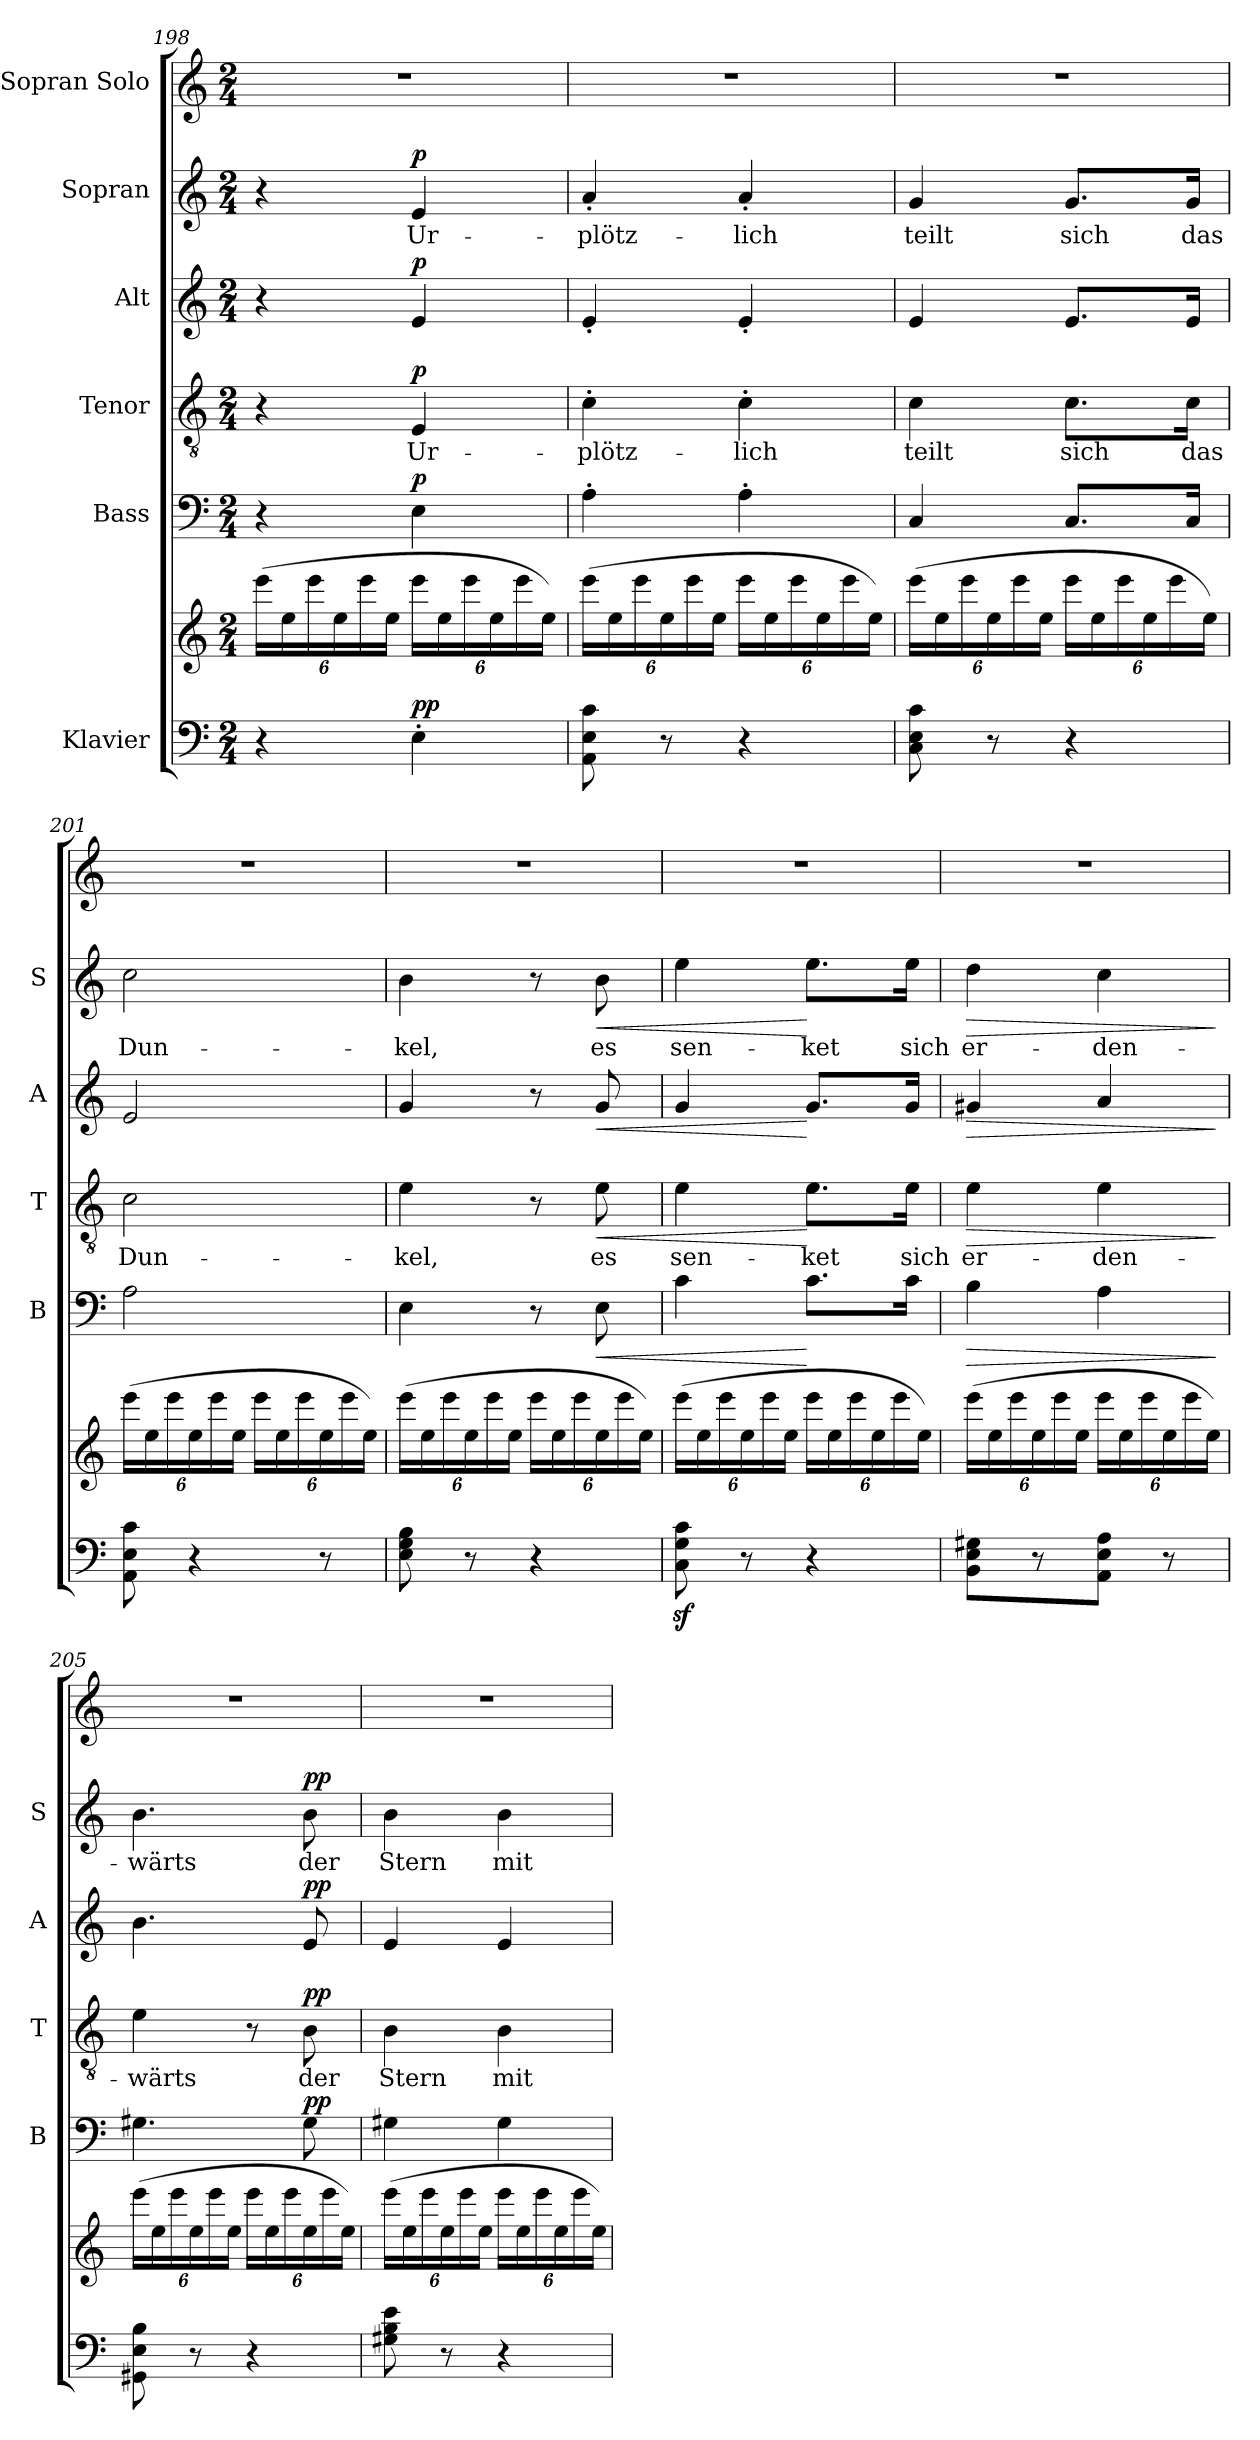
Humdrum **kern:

**kern	**kern	**dynam	**kern	**dynam	**kern	**text	**dynam	**kern	**dynam	**kern	**text	**dynam	**kern
*part6	*part6	*part6	*part5	*part5	*part4	*part4	*part4	*part3	*part3	*part2	*part2	*part2	*part1
*staff7	*staff6	*staff6/7	*staff5	*staff5	*staff4	*staff4	*staff4	*staff3	*staff3	*staff2	*staff2	*staff2	*staff1
*I"Klavier	*	*	*I"Bass	*	*I"Tenor	*	*	*I"Alt	*	*I"Sopran	*	*	*I"Sopran Solo
*	*	*	*I'B	*	*I'T	*	*	*I'A	*	*I'S	*	*	*
!!LO:PB:g=z
*clefF4	*clefG2	*	*clefF4	*	*clefGv2	*	*	*clefG2	*	*clefG2	*	*	*clefG2
*k[]	*k[]	*	*k[]	*	*k[]	*	*	*k[]	*	*k[]	*	*	*k[]
*M2/4	*M2/4	*	*M2/4	*	*M2/4	*	*	*M2/4	*	*M2/4	*	*	*M2/4
*	*Xbrackettup	*	*	*	*	*	*	*	*	*	*	*	*
=198	=198	=198	=198	=198	=198	=198	=198	=198	=198	=198	=198	=198	=198
4r	(24eee\LL	.	4r	.	4r	.	.	4r	.	4r	.	.	2r
.	24ee\	.	.	.	.	.	.	.	.	.	.	.	.
.	24eee\	.	.	.	.	.	.	.	.	.	.	.	.
.	24ee\	.	.	.	.	.	.	.	.	.	.	.	.
.	24eee\	.	.	.	.	.	.	.	.	.	.	.	.
.	24ee\JJ	.	.	.	.	.	.	.	.	.	.	.	.
!	!	!LO:DY:a=2	!	!LO:DY:a	!	!LO:LY:b	!LO:DY:a	!	!LO:DY:a	!	!LO:LY:b	!LO:DY:a	!
4E'\	24eee\LL	pp	4E\	p	4E/	Ur-	p	4e/	p	4e/	Ur-	p	.
.	24ee\	.	.	.	.	.	.	.	.	.	.	.	.
.	24eee\	.	.	.	.	.	.	.	.	.	.	.	.
.	24ee\	.	.	.	.	.	.	.	.	.	.	.	.
.	24eee\	.	.	.	.	.	.	.	.	.	.	.	.
.	24ee\JJ)	.	.	.	.	.	.	.	.	.	.	.	.
=199	=199	=199	=199	=199	=199	=199	=199	=199	=199	=199	=199	=199	=199
!	!	!	!	!	!	!LO:LY:b	!	!	!	!	!LO:LY:b	!	!
8AA\ 8E\ 8c\	(24eee\LL	.	4A'\	.	4c'\	-plötz-	.	4e'/	.	4a'/	-plötz-	.	2r
.	24ee\	.	.	.	.	.	.	.	.	.	.	.	.
.	24eee\	.	.	.	.	.	.	.	.	.	.	.	.
8r	24ee\	.	.	.	.	.	.	.	.	.	.	.	.
.	24eee\	.	.	.	.	.	.	.	.	.	.	.	.
.	24ee\JJ	.	.	.	.	.	.	.	.	.	.	.	.
!	!	!	!	!	!	!LO:LY:b	!	!	!	!	!LO:LY:b	!	!
4r	24eee\LL	.	4A'\	.	4c'\	-lich	.	4e'/	.	4a'/	-lich	.	.
.	24ee\	.	.	.	.	.	.	.	.	.	.	.	.
.	24eee\	.	.	.	.	.	.	.	.	.	.	.	.
.	24ee\	.	.	.	.	.	.	.	.	.	.	.	.
.	24eee\	.	.	.	.	.	.	.	.	.	.	.	.
.	24ee\JJ)	.	.	.	.	.	.	.	.	.	.	.	.
=200	=200	=200	=200	=200	=200	=200	=200	=200	=200	=200	=200	=200	=200
!	!	!	!	!	!	!LO:LY:b	!	!	!	!	!LO:LY:b	!	!
8C\ 8E\ 8c\	(24eee\LL	.	4C/	.	4c\	teilt	.	4e/	.	4g/	teilt	.	2r
.	24ee\	.	.	.	.	.	.	.	.	.	.	.	.
.	24eee\	.	.	.	.	.	.	.	.	.	.	.	.
8r	24ee\	.	.	.	.	.	.	.	.	.	.	.	.
.	24eee\	.	.	.	.	.	.	.	.	.	.	.	.
.	24ee\JJ	.	.	.	.	.	.	.	.	.	.	.	.
!	!	!	!	!	!	!LO:LY:b	!	!	!	!	!LO:LY:b	!	!
4r	24eee\LL	.	8.C/L	.	8.c\L	sich	.	8.e/L	.	8.g/L	sich	.	.
.	24ee\	.	.	.	.	.	.	.	.	.	.	.	.
.	24eee\	.	.	.	.	.	.	.	.	.	.	.	.
.	24ee\	.	.	.	.	.	.	.	.	.	.	.	.
.	24eee\	.	.	.	.	.	.	.	.	.	.	.	.
!	!	!	!	!	!	!LO:LY:b	!	!	!	!	!LO:LY:b	!	!
.	.	.	16C/Jk	.	16c\Jk	das	.	16e/Jk	.	16g/Jk	das	.	.
.	24ee\JJ)	.	.	.	.	.	.	.	.	.	.	.	.
=201	=201	=201	=201	=201	=201	=201	=201	=201	=201	=201	=201	=201	=201
!	!	!	!	!	!	!LO:LY:b	!	!	!	!	!LO:LY:b	!	!
8AA\ 8E\ 8c\	(24eee\LL	.	2A\	.	2c\	Dun-	.	2e/	.	2cc\	Dun-	.	2r
.	24ee\	.	.	.	.	.	.	.	.	.	.	.	.
.	24eee\	.	.	.	.	.	.	.	.	.	.	.	.
4r	24ee\	.	.	.	.	.	.	.	.	.	.	.	.
.	24eee\	.	.	.	.	.	.	.	.	.	.	.	.
.	24ee\JJ	.	.	.	.	.	.	.	.	.	.	.	.
.	24eee\LL	.	.	.	.	.	.	.	.	.	.	.	.
.	24ee\	.	.	.	.	.	.	.	.	.	.	.	.
.	24eee\	.	.	.	.	.	.	.	.	.	.	.	.
8r	24ee\	.	.	.	.	.	.	.	.	.	.	.	.
.	24eee\	.	.	.	.	.	.	.	.	.	.	.	.
.	24ee\JJ)	.	.	.	.	.	.	.	.	.	.	.	.
=202	=202	=202	=202	=202	=202	=202	=202	=202	=202	=202	=202	=202	=202
!	!	!	!	!	!	!LO:LY:b	!	!	!	!	!LO:LY:b	!	!
8E\ 8G\ 8B\	(24eee\LL	.	4E\	.	4e\	-kel,	.	4g/	.	4b\	-kel,	.	2r
.	24ee\	.	.	.	.	.	.	.	.	.	.	.	.
.	24eee\	.	.	.	.	.	.	.	.	.	.	.	.
8r	24ee\	.	.	.	.	.	.	.	.	.	.	.	.
.	24eee\	.	.	.	.	.	.	.	.	.	.	.	.
.	24ee\JJ	.	.	.	.	.	.	.	.	.	.	.	.
4r	24eee\LL	.	8r	.	8r	.	.	8r	.	8r	.	.	.
.	24ee\	.	.	.	.	.	.	.	.	.	.	.	.
.	24eee\	.	.	.	.	.	.	.	.	.	.	.	.
!	!	!	!	!LO:HP:b	!	!LO:LY:b	!LO:HP:b	!	!LO:HP:b	!	!LO:LY:b	!LO:HP:b	!
.	24ee\	.	8E\	<	8e\	es	<	8g/	<	8b\	es	<	.
.	24eee\	.	.	.	.	.	.	.	.	.	.	.	.
.	24ee\JJ)	.	.	.	.	.	.	.	.	.	.	.	.
!!LO:LB:g=z
=203	=203	=203	=203	=203	=203	=203	=203	=203	=203	=203	=203	=203	=203
!	!	!	!	!	!	!LO:LY:b	!	!	!	!	!LO:LY:b	!	!
8C\z> 8G\z> 8c\z>	(24eee\LL	.	4c\	.	4e\	sen-	.	4g/	.	4ee\	sen-	.	2r
.	24ee\	.	.	.	.	.	.	.	.	.	.	.	.
.	24eee\	.	.	.	.	.	.	.	.	.	.	.	.
8r	24ee\	.	.	.	.	.	.	.	.	.	.	.	.
.	24eee\	.	.	.	.	.	.	.	.	.	.	.	.
.	24ee\JJ	.	.	.	.	.	.	.	.	.	.	.	.
!	!	!	!	!	!	!LO:LY:b	!	!	!	!	!LO:LY:b	!	!
4r	24eee\LL	.	8.c\L	[	8.e\L	-ket	[	8.g/L	[	8.ee\L	-ket	[	.
.	24ee\	.	.	.	.	.	.	.	.	.	.	.	.
.	24eee\	.	.	.	.	.	.	.	.	.	.	.	.
.	24ee\	.	.	.	.	.	.	.	.	.	.	.	.
.	24eee\	.	.	.	.	.	.	.	.	.	.	.	.
!	!	!	!	!	!	!LO:LY:b	!	!	!	!	!LO:LY:b	!	!
.	.	.	16c\Jk	.	16e\Jk	sich	.	16g/Jk	.	16ee\Jk	sich	.	.
.	24ee\JJ)	.	.	.	.	.	.	.	.	.	.	.	.
=204	=204	=204	=204	=204	=204	=204	=204	=204	=204	=204	=204	=204	=204
!	!	!	!	!LO:HP:b	!	!LO:LY:b	!LO:HP:b	!	!LO:HP:b	!	!LO:LY:b	!LO:HP:b	!
8BB\ 8E\ 8G#X\L	(24eee\LL	.	4B\	>	4e\	er-	>	4g#X/	>	4dd\	er-	>	2r
.	24ee\	.	.	.	.	.	.	.	.	.	.	.	.
.	24eee\	.	.	.	.	.	.	.	.	.	.	.	.
8r	24ee\	.	.	.	.	.	.	.	.	.	.	.	.
.	24eee\	.	.	.	.	.	.	.	.	.	.	.	.
.	24ee\JJ	.	.	.	.	.	.	.	.	.	.	.	.
!	!	!	!	!	!	!LO:LY:b	!	!	!	!	!LO:LY:b	!	!
8AA\ 8E\ 8A\J	24eee\LL	.	4A\	.	4e\	-den-	.	4a/	.	4cc\	-den-	.	.
.	24ee\	.	.	.	.	.	.	.	.	.	.	.	.
.	24eee\	.	.	.	.	.	.	.	.	.	.	.	.
8r	24ee\	.	.	.	.	.	.	.	.	.	.	.	.
.	24eee\	.	.	.	.	.	.	.	.	.	.	.	.
.	24ee\JJ)	.	.	.	.	.	.	.	.	.	.	.	.
.	.	.	.	]	.	.	]	.	]	.	.	]	.
=205	=205	=205	=205	=205	=205	=205	=205	=205	=205	=205	=205	=205	=205
!	!	!	!	!	!	!LO:LY:b	!	!	!	!	!LO:LY:b	!	!
8GG#X\ 8E\ 8B\	(24eee\LL	.	4.G#X\	.	4e\	-wärts	.	4.b\	.	4.b\	-wärts	.	2r
.	24ee\	.	.	.	.	.	.	.	.	.	.	.	.
.	24eee\	.	.	.	.	.	.	.	.	.	.	.	.
8r	24ee\	.	.	.	.	.	.	.	.	.	.	.	.
.	24eee\	.	.	.	.	.	.	.	.	.	.	.	.
.	24ee\JJ	.	.	.	.	.	.	.	.	.	.	.	.
4r	24eee\LL	.	.	.	8r	.	.	.	.	.	.	.	.
.	24ee\	.	.	.	.	.	.	.	.	.	.	.	.
.	24eee\	.	.	.	.	.	.	.	.	.	.	.	.
!	!	!	!	!LO:DY:a	!	!LO:LY:b	!LO:DY:a	!	!LO:DY:a	!	!LO:LY:b	!LO:DY:a	!
.	24ee\	.	8G#\	pp	8B\	der	pp	8e/	pp	8b\	der	pp	.
.	24eee\	.	.	.	.	.	.	.	.	.	.	.	.
.	24ee\JJ)	.	.	.	.	.	.	.	.	.	.	.	.
=206	=206	=206	=206	=206	=206	=206	=206	=206	=206	=206	=206	=206	=206
!	!	!	!	!	!	!LO:LY:b	!	!	!	!	!LO:LY:b	!	!
8G#X\ 8B\ 8e\	(24eee\LL	.	4G#X\	.	4B\	Stern	.	4e/	.	4b\	Stern	.	2r
.	24ee\	.	.	.	.	.	.	.	.	.	.	.	.
.	24eee\	.	.	.	.	.	.	.	.	.	.	.	.
8r	24ee\	.	.	.	.	.	.	.	.	.	.	.	.
.	24eee\	.	.	.	.	.	.	.	.	.	.	.	.
.	24ee\JJ	.	.	.	.	.	.	.	.	.	.	.	.
!	!	!	!	!	!	!LO:LY:b	!	!	!	!	!LO:LY:b	!	!
4r	24eee\LL	.	4G#\	.	4B\	mit	.	4e/	.	4b\	mit	.	.
.	24ee\	.	.	.	.	.	.	.	.	.	.	.	.
.	24eee\	.	.	.	.	.	.	.	.	.	.	.	.
.	24ee\	.	.	.	.	.	.	.	.	.	.	.	.
.	24eee\	.	.	.	.	.	.	.	.	.	.	.	.
.	24ee\JJ)	.	.	.	.	.	.	.	.	.	.	.	.
=	=	=	=	=	=	=	=	=	=	=	=	=	=
*-	*-	*-	*-	*-	*-	*-	*-	*-	*-	*-	*-	*-	*-
